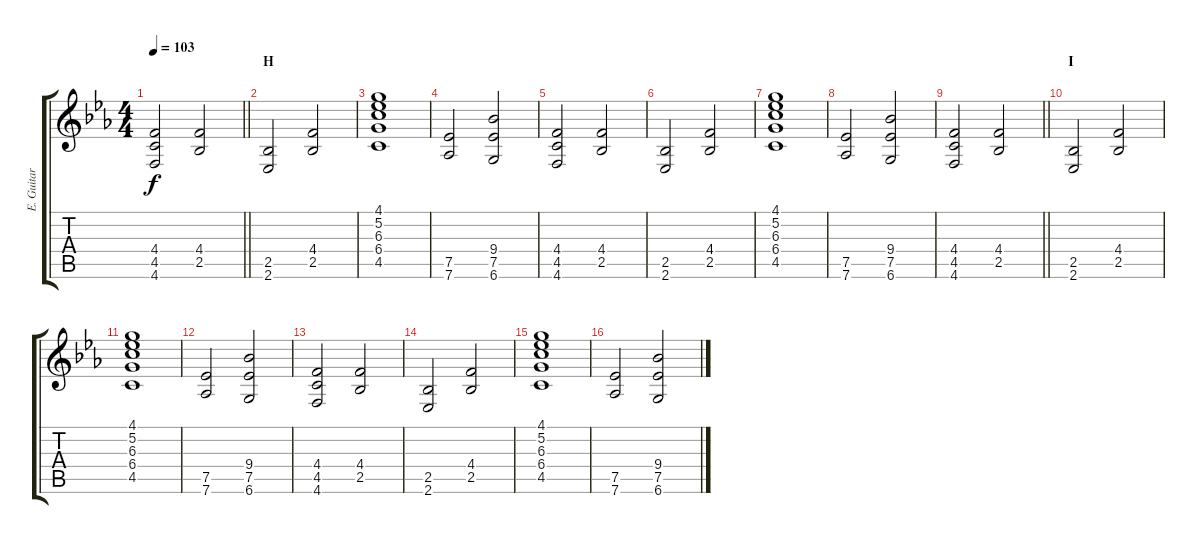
\track ("E. Guitar I" "E. Guitar ") {instrument overdrivenguitar}
\staff {score tabs}
\tuning (Eb4 Bb3 Gb3 Db3 Ab2 Db2) {hide}
\ts (4 4)
\tempo 103
\clef g2
\barLineRight lightlight
\ks eb
(4.4 4.5 4.6).2{dy f} (4.4 2.5).2 |
\section ("" "H")
(2.5 2.6).2 (4.4 2.5).2 |
(4.1 5.2 6.3 6.4 4.5).1 |
(7.5 7.6).2 (9.4 7.5 6.6).2 |
(4.4 4.5 4.6).2 (4.4 2.5).2 |
(2.5 2.6).2 (4.4 2.5).2 |
(4.1 5.2 6.3 6.4 4.5).1 |
(7.5 7.6).2 (9.4 7.5 6.6).2 |
\barLineRight lightlight
(4.4 4.5 4.6).2 (4.4 2.5).2 |
\section ("" "I")
(2.5 2.6).2 (4.4 2.5).2 |
(4.1 5.2 6.3 6.4 4.5).1 |
(7.5 7.6).2 (9.4 7.5 6.6).2 |
(4.4 4.5 4.6).2 (4.4 2.5).2 |
(2.5 2.6).2 (4.4 2.5).2 |
(4.1 5.2 6.3 6.4 4.5).1 |
(7.5 7.6).2 (9.4 7.5 6.6).2
